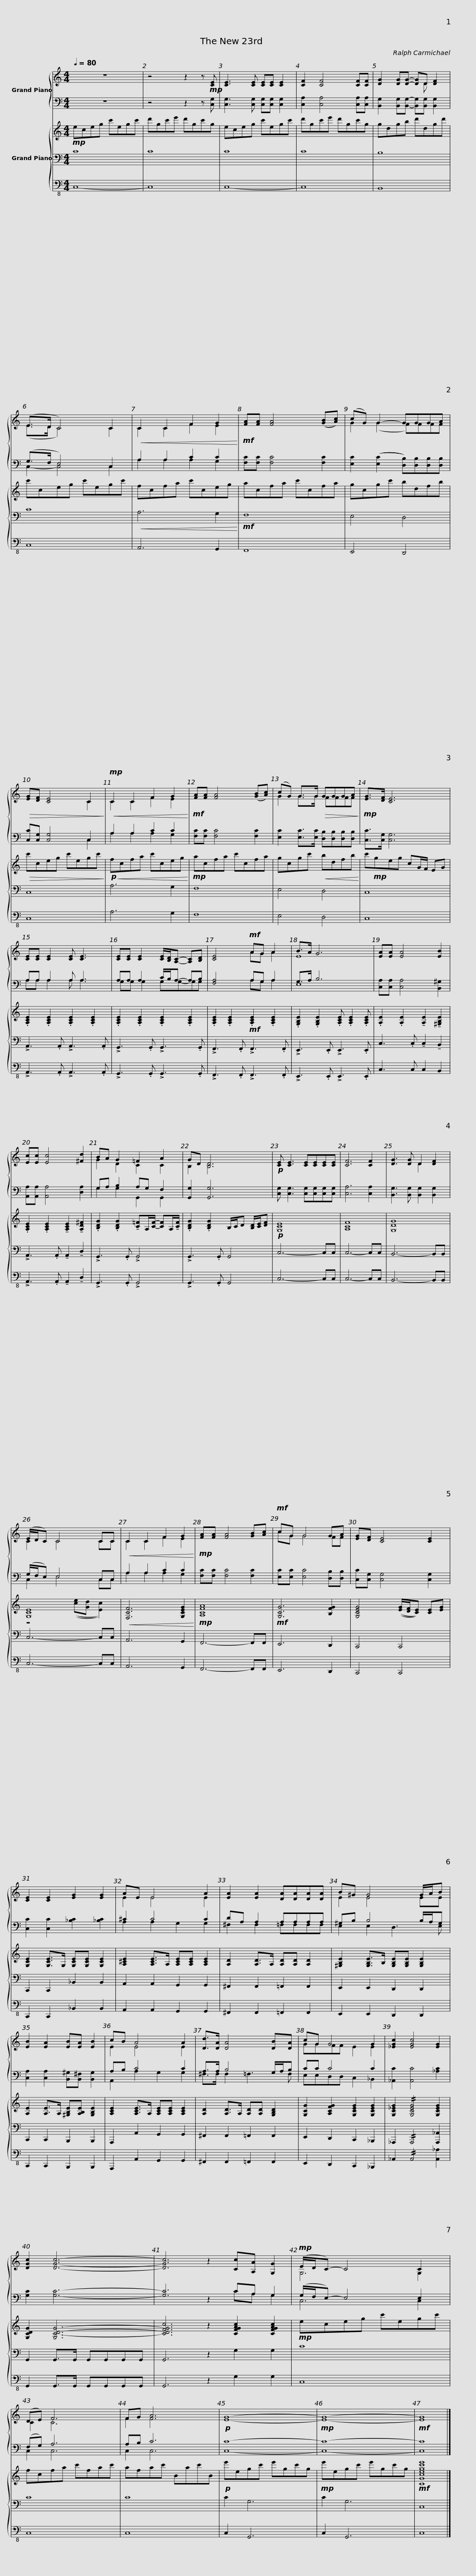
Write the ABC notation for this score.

X:1
%%score { ( 1 3 ) | ( 2 4 ) } { ( 5 8 ) | 6 | 7 }
L:1/8
Q:1/4=80
M:4/4
I:linebreak $
K:C
V:1 treble
V:3 treble
V:2 bass
V:4 bass
V:5 treble
V:8 treble
V:6 bass
V:7 bass-8
V:1
 z8 | z4 z2 z!mp! [CE] | [CE]3 [CE] [CE][CE] [CE]2 | [CF]2 [CF]4 [CF][CF] |$ [DG]2 [DG][DG]- [DG]D [DF]2 | %5
 (E>D C4) C2 |!<(! C2 C2 F2 G2!<)! |!mf! [FA][FA] [FA]4 (([GB][Ac])) |$ (cG) G2- GGGA |!>(! [EG][DF] [CE]4 C2!>)! | %10
!mp!!<(! C2 C2 F2 G2!<)! |!mf! [FA][FA] [FA]4 (([GB][Ac])) |$ (cG) G>G!>(! GGGA!>)! |!mp! [EG]>[DF] [CE]6 | [CE][CE] [CE]2 [CE] [CE]3 |$ %15
 [CE][CE] [CE]2 [CE]/[B,D]/[A,C]- [A,C][B,D] | [CE]4!mf! AG A2 | B>A G6 | [EA][EA] [EA]4 [EB]2 |$ [Ec][Ec] [Ec]4 [^Fd]2 | %20
 BA G2 =F2 A2 | GD D6 |!p! [CE] [CE]3 [CE][CE][CE][CE] |$ [CF]6 [CF]2 | [DG]3 [DG] D2 [DF]2 | %25
 (E/D/C) C4 CC |!<(! C2 C2 F2 G2!<)! |!mp! [FA][FA] [FA]4 [GB][Ac] |!mf! cG G4 GA |$ [EG][DF] [CE]4 [CE]2 | %30
 [CE]2 [CE]2 [EG]2 [EG]2 | AE E4 A2 | [EA]2 [EA]2 [DA][DA][DA][DA] |$ B^G G4 G/A/B | [EB]2 [EA]2 [EB][EA] [EB]2 | %35
 cB A4 A2 | [Dd]>[DA] [DA]4 [DB][DA] |$ cG G4 G2 | [_EGc]2 [EGc]4 [EG]2 | [DGc]2 [DGc]6- | %40
 [DGc]6 z2 [Cc][A,A] [G,G]2 |!mp! (E/D/C-) C4 C2 |$ (DE) F6 | FG A6 |!p! [EG]8- | %45
!mp! [EG]8- |!mf! [EG]8 |] %47
V:2
 z8 | z4 z2 z [C,G,] | [C,G,]3 [C,G,] [C,G,][C,G,] [C,G,]2 | [C,A,]2 [C,A,]4 [C,A,][C,A,] |$ [B,,G,]2 [B,,G,][B,,G,]- [B,,G,][B,,G,] [B,,G,]2 | %5
 (G,>F, E,4) C,2 | A,2 A,2 C2 C2 | [F,C][F,C] [F,C]4 [F,C]2 |$ [E,C]2 (([E,C]2 [D,B,]))[D,B,][D,B,][D,B,] | [C,C][C,G,] [C,G,]4 C,2 | %10
 A,2 A,2 C2 C2 | [F,C][F,C] [F,C]4 [F,C]2 |$ [E,C]2 [E,C]>[E,C] [D,B,][D,B,][D,B,][D,B,] | [C,C]>[C,G,] [C,G,]6 | A,A, A,2 A, A,3 |$ %15
 A,A, A,2 C/B,/A,- A,B, | [F,A,]4 A,G, A,2 | G,>A, B,6 | [C,A,][C,A,] [C,A,]4 [B,,^G,]2 |$ [A,,A,][A,,A,] [A,,A,]4 [D,A,]2 | %20
 G,A, B,2 A,G, F,2 | [G,,G,]2 [G,,G,]6 | [C,G,] [C,G,]3 [C,G,][C,G,][C,G,][C,G,] |$ [C,A,]6 [C,A,]2 | [B,,G,]3 [B,,G,] [B,,G,]2 [B,,G,]2 | %25
 (G,/F,/E,) E,4 C,C, | A,2 A,2 C2 C2 | [F,C][F,C] [F,C]4 [F,C]2 | [E,C][E,C] [E,C]4 [D,B,][D,B,] |$ [C,C][C,G,] [C,G,]4 [C,G,]2 | %30
 [C,C]2 [C,C]2 [_B,C]2 [_B,C]2 | ^C2 C4 C2 | DA, A,2 A,A,A,A, |$ ^G,B, B,4 B,/A,/G, | [C,A,]2 [C,A,]2 [B,,^G,][B,,^F,] [B,,G,]2 | %35
 A,B, C4 C2 | A,>A, B,4 G,/A,/B, |$ CC C4 C2 | [_A,,C]2 [A,,C]4 [_A,C]2 | [G,C]2 [G,C]6- | %40
 [G,C]6 z2 CA, G,2 | (G,/F,/E,-) E,4 E,2 |$ (F,G,) A,6 | A,B, C6 | [C,C]8- | %45
 [C,C]8- | [C,C]8 |] %47
V:3
 x8 | x8 | x8 | x8 |$ x5 D x2 | %5
 (E>D C4) C2 | C2 C2 F2 E2 | x8 |$ G2 (G2 F)FFF | x6 C2 | %10
 C2 C2 F2 E2 | x8 |$ G2 G>G FFFF | x8 | x8 |$ %15
 x8 | x4 AG A2 | E8 | x8 |$ x8 | %20
 G2 D2 C2 C2 | B,2 B,6 | x8 |$ x8 | x4 D2 x2 | %25
 C2 C4 CC | C2 C2 F2 E2 | x8 | cG G4 FF |$ x8 | %30
 x8 | E2 E4 E2 | x8 |$ E2 E4 EE | x8 | %35
 E2 E4 E2 | x8 |$ GGFF E2 E2 | x8 | x8 | %40
 x12 | G,6 G,2 |$ C2 C6 | F2 F6 | x8 | %45
 x8 | x8 |] %47
V:4
 x8 | x8 | x8 | x8 |$ x8 | %5
 C,2- C,4 C,2 | A,2 A,2 A,2 G,2 | x8 |$ x8 | x6 C,2 | %10
 A,2 A,2 A,2 G,2 | x8 |$ x8 | x8 | A,A, A,2 A, A,3 |$ %15
 G,G, G,2 G,G,-G,G, | x4 A,G, A,2 | E,8 | x8 |$ x8 | %20
 G,2 G,2 G,,2 G,,2 | x8 | x8 |$ x8 | x8 | %25
 C,2 E,4 C,C, | A,2 A,2 A,2 G,2 | x8 | x8 |$ x8 | %30
 x8 | A,2 A,2 G,2 G,2 | ^F,2 F,2 =F,F,F,F, |$ E,2 E,2 D,3 E, | x8 | %35
 A,,2 A,2 G,2 G,2 | ^F,>F, F,2 =F,3 F, |$ E,E,D,D, C,2 _B,,2 | x8 | x8 | %40
 x8 CA, G,2 | C,6 C,2 |$ C,2 C,6 | C,2 C,6 | x8 | %45
 x8 | x8 |] %47
V:5
!mp! eceg c'egc' | d'gc'e' d'gc'g | eceg c'egc' | d'gc'e' d'gc'g |$ gdgb d'dgd' | %5
 c'ceg c'egc' | fcfa c'ceg | acfa c'cfa |$ gcgc' bdfb |!>(! c'ceg c'egc'!>)! | %10
!p!!<(! fcfa c'ceg!<)! |!mp! acfa c'cfa |$ gcgc'!<(! bdfb!<)! | c'!mp!geg cG/F/ EG | .[A,CE]2 .[A,CE]2 .[A,CE]2 .[A,CE]2 |$ %15
 .[A,CE]2 .[A,CE]2 .[A,CE]2 .[A,CE]2 | .[A,CE]2 .[A,CE]2!mf! .[A,CE]2 .[A,CE]2 | .[G,B,E]2 .[G,B,E]2 .[A,CE] .[A,CE]2 .[A,CE] | .[A,E]2 .[A,E]2 !tenuto![A,E]2 !tenuto![^G,B,E]2 |$ .[A,CE]2 .[A,CE]2 !tenuto![A,CE]2 !tenuto![A,D^F]2 | %20
 .[B,DG]2 .[B,DG]2 !tenuto![C=F]A,/[CF]/- [CF]A,/!tenuto![CF]/ | .[B,DG]2 .[B,DG]2 B,/C/D [B,D]/[CE]/[DF] |!p! [G,CE]8 |$ [A,CF]8 | [G,DG]8 | %25
 [G,CE]8 |!<(! [F,CF]6 [G,CEG]2!<)! |!mp! [A,CFA]8 |!mf! [G,CG]6 [B,FG]2 |$ [G,CEG]4 (([EG]/[DF]/[CE])) [CE][EG] | %30
 [G,CE]2 [G,CE]>G, [G,CE][G,CE] [G,CE]2 | [A,^CE]2 [A,CE]>A, [A,CE][A,CE] [A,CE]2 | [A,D]2 [A,D]>A, [A,D][A,D] [A,D]2 |$ [^G,B,E]2 [G,B,E]>B, [G,B,E][G,B,E] [G,B,E]2 | [A,E]2 [A,E]>A, [^G,B,E][A,B,E] [G,B,E]2 | %35
 [A,CE]2 [A,CE]>A, [A,CE][A,CE] [A,CE]2 | [A,D]2 [A,D]>A, [A,D][A,D] [G,B,D]2 |$ [G,CG]2 [A,CFG]2 [G,CEG]2 [G,CEG]2 | [G,C_EG]2 !//![G,CEG]4 [G,CEG]2 | [G,CDG]2 [G,C-D-G-]6 | %40
 [CDFGc]6 z2 [CFGAc]2 [CFGAc]2 |!mp! eceg c'egc' |$ fcfa c'fac' | afac' Bac'B |!p! e'egc' e'gc'g | %45
!mp! e'egc' e'gc'g |!mf! [CGcegc'e']8 |] %47
V:6
 C8 | C8 | C8 | C8 |$ B,8 | %5
 C8 |!<(! A,6 G,2!<)! |!mf! F,8 |$ E,4 D,4 | C,8 | %10
 A,6 G,2 | F,8 |$ E,4 D,4 | C,8 | !>!A,,3 .A,, !>!A,,3 .A,, |$ %15
 !>!G,,3 .G,, !>!G,,3 .G,, | !>!F,,3 .F,, !>!F,,3 .F,, | !>!E,,3 .E,, !>!E,,3 .E,, | C,3 .C, !tenuto!C,2 !tenuto!B,,2 |$ !>!A,,3 .A,, !tenuto!A,,2 !tenuto!D,2 | %20
 !>!G,,3 .G,, !>!G,,4 | !>!G,,3 .G,, G,,4 | C,6- C,C, |$ C,6- C,C, | B,,6- B,,B,, | %25
 C,6- C,C, | A,,6 G,,2 | F,,6- F,,F,, | E,,6 D,,2 |$ C,,4 C,,4 | %30
 C,,2 C,,2 _B,,2 B,,2 | A,,2 A,,2 G,,2 G,,2 | ^F,,2 F,,2 =F,,2 F,,2 |$ E,,2 E,,2 D,,2 D,,2 | C,,2 C,,2 B,,,2 B,,,2 | %35
 A,,,2 A,,2 G,,2 G,,2 | ^F,,2 F,,2 =F,,2 F,,2 |$ E,,2 D,,2 C,,2 _B,,,2 | _A,,,2 !//!A,,,4 [A,,,_A,,]2 | G,,2 G,,>G,, G,,G,,G,,G,, | %40
 G,,6 z2 G,2 G,2 | C8 |$ C8 | C8 | C2 G,6 | %45
 C2 G,6 | C,8 |] %47
V:7
 C,8- | C,8 | C,8- | C,8 |$ B,,8 | %5
 C,8 | A,,6 G,,2 | F,,8 |$ E,,4 D,,4 | C,8 | %10
 A,6 G,2 | F,8 |$ E,4 D,4 | C,8 | !>!A,,3 .A,, !>!A,,3 .A,, |$ %15
 !>!G,,3 .G,, !>!G,,3 .G,, | !>!F,,3 .F,, !>!F,,3 .F,, | !>!E,,3 .E,, !>!E,,3 .E,, | C,3 C, C,2 B,,2 |$ !>!A,,3 .A,, !tenuto!A,,2 !tenuto!D,2 | %20
 !>!G,,3 .G,, !>!G,,4 | !>!G,,3 .G,, G,,4 | C,6- C,C, |$ C,6- C,C, | B,,6- B,,B,, | %25
 C,6- C,C, | A,,6 G,,2 | F,,6- F,,F,, | E,,6 D,,2 |$ C,,4 C,,4 | %30
 C,,2 C,,2 _B,,2 B,,2 | A,,2 A,,2 G,,2 G,,2 | ^F,,2 F,,2 =F,,2 F,,2 |$ E,,2 E,,2 D,,2 D,,2 | C,,2 C,,2 B,,,2 B,,,2 | %35
 A,,,2 A,,2 G,,2 G,,2 | ^F,,2 F,,2 =F,,2 F,,2 |$ E,,2 D,,2 C,,2 _B,,,2 | _A,,2 !//!A,,4 [A,,_A,]2 | G,,2 G,,>G,, G,,G,,G,,G,, | %40
 G,,6 z2 G,2 G,2 | C,8 |$ C,8 | C,8 | C,2 G,,6 | %45
 C,2 G,,6 | C,8 |] %47
V:8
 x8 | x8 | x8 | x8 |$ x8 | %5
 x8 | x8 | x8 |$ x8 | x8 | %10
 x8 | x8 |$ x8 | x8 | x8 |$ %15
 x8 | x8 | x8 | x8 |$ x8 | %20
 x8 | x8 | x8 |$ x8 | x8 | %25
 z4 (([ce][Gd] [Ec]2)) | x8 | x8 | x8 |$ x8 | %30
 x8 | x8 | x8 |$ x8 | x8 | %35
 x8 | x8 |$ x8 | x8 | x8 | %40
 x12 | x8 |$ x8 | x8 | x8 | %45
 x8 | x8 |] %47
